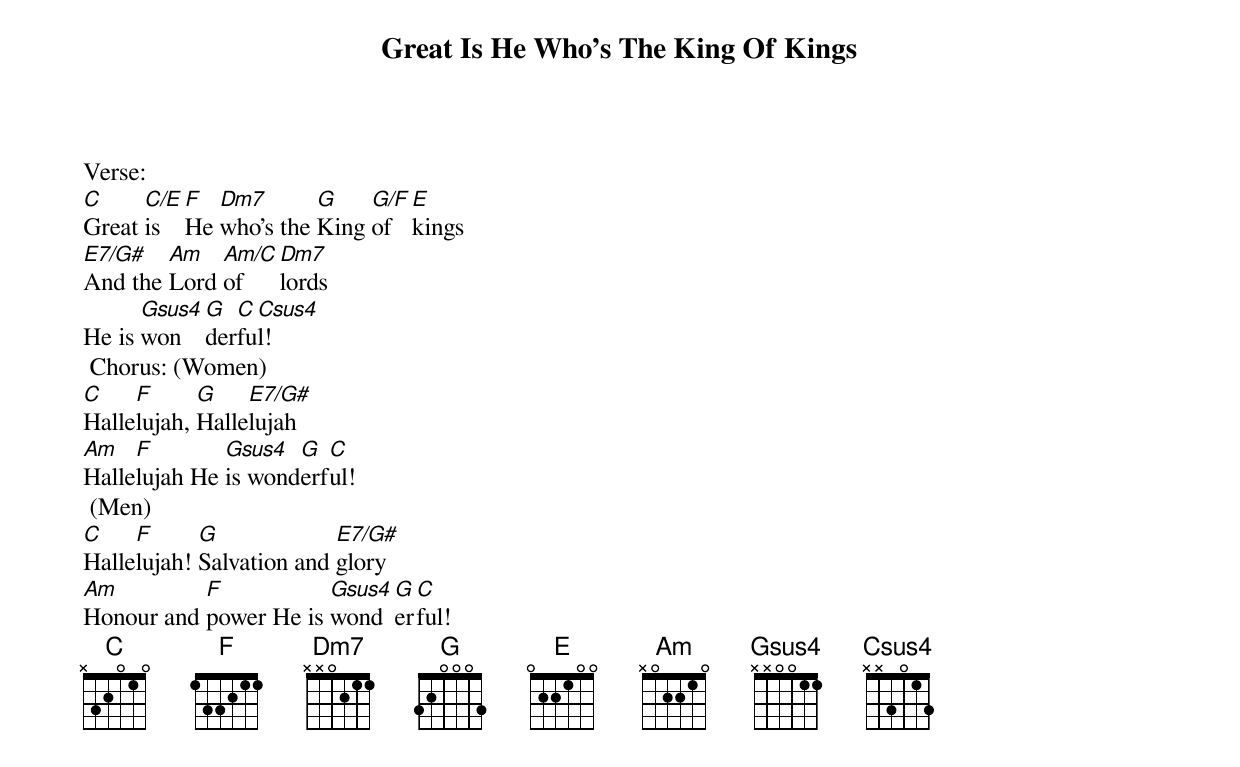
{title: Great Is He Who's The King Of Kings}
{subtitle: }


Verse:
[C]Great [C/E]is [F]He [Dm7]who's the [G]King [G/F]of [E]kings
[E7/G#]And the [Am]Lord [Am/C]of [Dm7]lords
He is [Gsus4]won[G]der[C]fu[Csus4]l!
 Chorus: (Women)
[C]Halle[F]lujah, [G]Halle[E7/G#]lujah
[Am]Halle[F]lujah He [Gsus4]is wond[G]erf[C]ul!
 (Men)
[C]Halle[F]lujah! [G]Salvation and [E7/G#]glory
[Am]Honour and [F]power He is [Gsus4]wond[G]er[C]ful!
